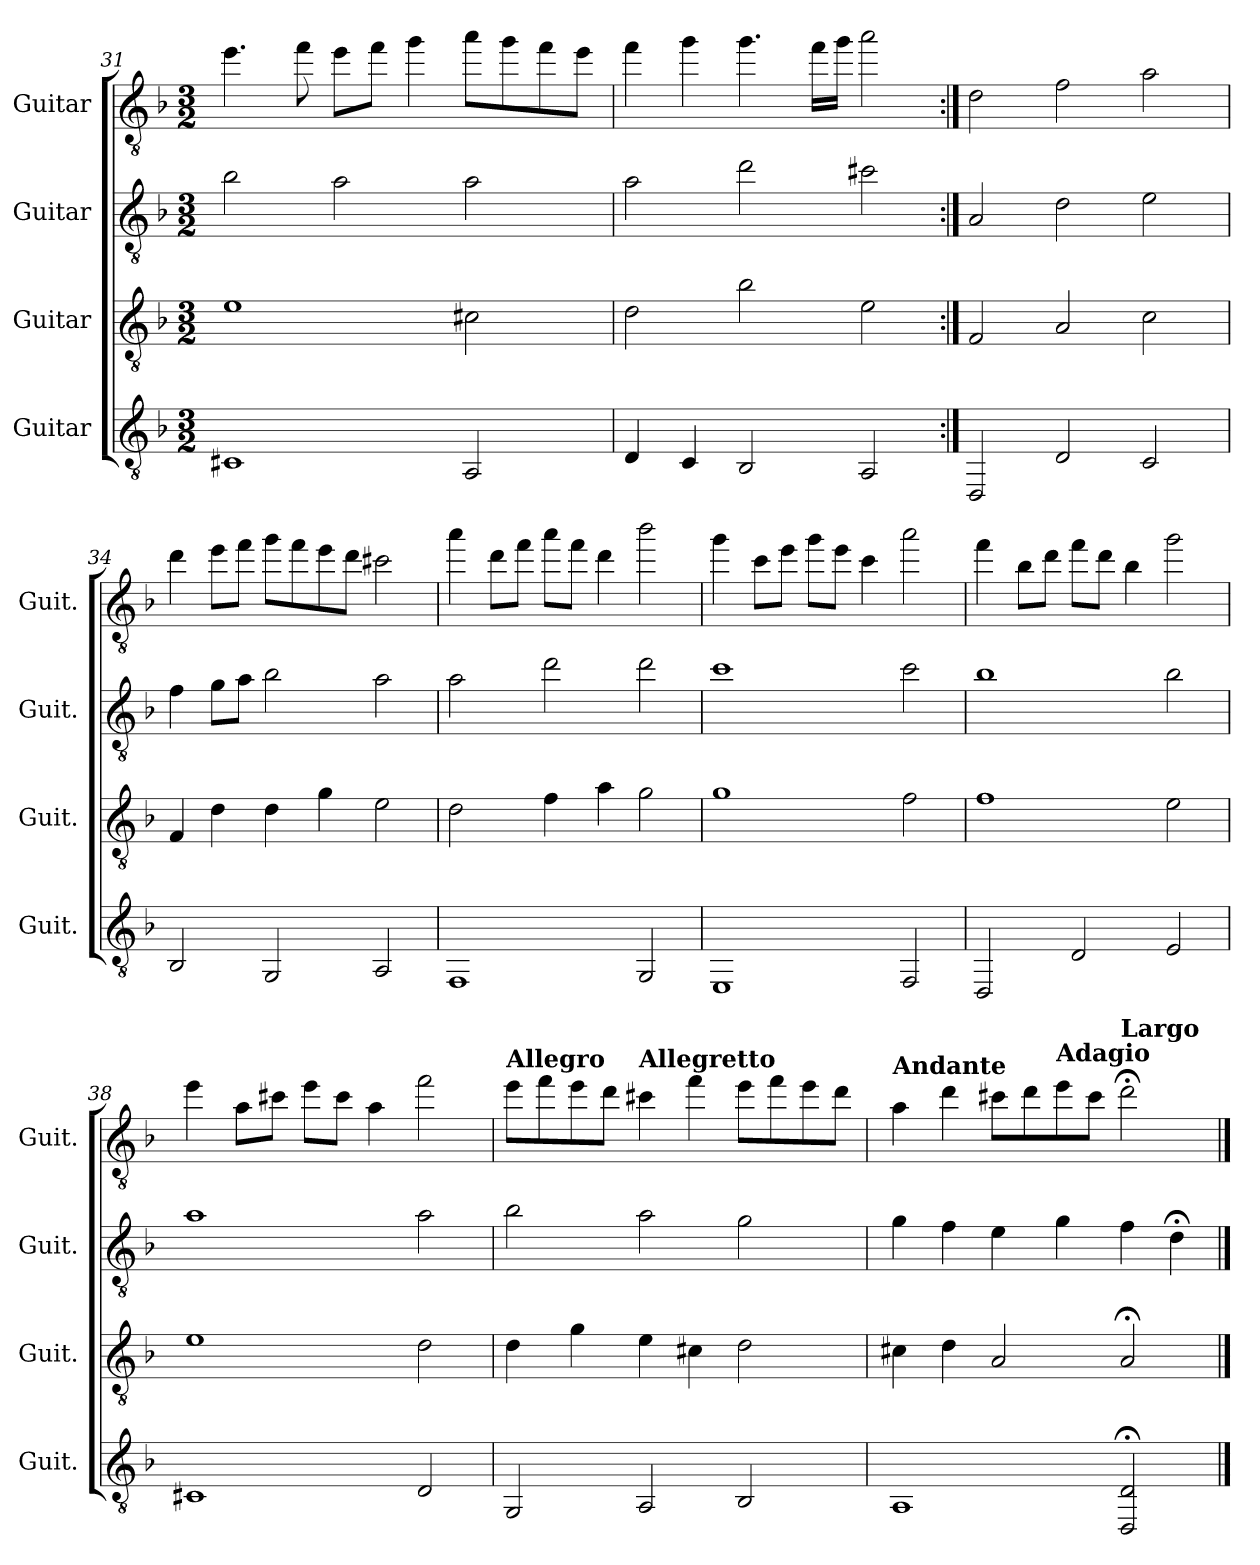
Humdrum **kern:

**kern	**kern	**kern	**kern
*part4	*part3	*part2	*part1
*staff4	*staff3	*staff2	*staff1
*I"Guitar	*I"Guitar	*I"Guitar	*I"Guitar
*I'Guit.	*I'Guit.	*I'Guit.	*I'Guit.
*clefGv2	*clefGv2	*clefGv2	*clefGv2
*k[b-]	*k[b-]	*k[b-]	*k[b-]
*M3/2	*M3/2	*M3/2	*M3/2
=31	=31	=31	=31
1C#X	1e	2b-\	4.ee\
.	.	.	8ff\
.	.	2a\	8ee\L
.	.	.	8ff\J
.	.	.	4gg\
2AA/	2c#X\	2a\	8aa\L
.	.	.	8gg\
.	.	.	8ff\
.	.	.	8ee\J
!!LO:LB:g=z
=32	=32	=32	=32
4D/	2d\	2a\	4ff\
4C/	.	.	4gg\
2BB-/	2b-\	2dd\	4.gg\
.	.	.	16ff\LL
.	.	.	16gg\JJ
2AA/	2e\	2cc#X\	2aa\
=33:|!	=33:|!	=33:|!	=33:|!
2DD/	2F/	2A/	2d\
2D/	2A/	2d\	2f\
2C/	2c\	2e\	2a\
=34	=34	=34	=34
2BB-/	4F/	4f\	4dd\
.	4d\	8g\L	8ee\L
.	.	8a\J	8ff\J
2GG/	4d\	2b-\	8gg\L
.	.	.	8ff\
.	4g\	.	8ee\
.	.	.	8dd\J
2AA/	2e\	2a\	2cc#X\
=35	=35	=35	=35
1FF	2d\	2a\	4aa\
.	.	.	8dd\L
.	.	.	8ff\J
.	4f\	2dd\	8aa\L
.	.	.	8ff\J
.	4a\	.	4dd\
2GG/	2g\	2dd\	2bb-\
=36	=36	=36	=36
1EE	1g	1cc	4gg\
.	.	.	8cc\L
.	.	.	8ee\J
.	.	.	8gg\L
.	.	.	8ee\J
.	.	.	4cc\
2FF/	2f\	2cc\	2aa\
=37	=37	=37	=37
2DD/	1f	1b-	4ff\
.	.	.	8b-\L
.	.	.	8dd\J
2D/	.	.	8ff\L
.	.	.	8dd\J
.	.	.	4b-\
2E/	2e\	2b-\	2gg\
!!LO:LB:g=z
=38	=38	=38	=38
1C#X	1e	1a	4ee\
.	.	.	8a\L
.	.	.	8cc#X\J
.	.	.	8ee\L
.	.	.	8cc#\J
.	.	.	4a\
2D/	2d\	2a\	2ff\
=39	=39	=39	=39
!	!	!	!LO:TX:a:B:t=Allegro
2GG/	4d\	2b-\	8ee\L
.	.	.	8ff\
.	4g\	.	8ee\
.	.	.	8dd\J
!	!	!	!LO:TX:a:B:t=Allegretto
2AA/	4e\	2a\	4cc#X\
.	4c#X\	.	4ff\
2BB-/	2d\	2g\	8ee\L
.	.	.	8ff\
.	.	.	8ee\
.	.	.	8dd\J
=40	=40	=40	=40
!	!	!	!LO:TX:a:B:t=Andante
1AA	4c#X\	4g\	4a\
.	4d\	4f\	4dd\
.	2A/	4e\	8cc#X\L
.	.	.	8dd\
!	!	!	!LO:TX:a:B:t=Adagio
.	.	4g\	8ee\
.	.	.	8cc#\J
!	!	!	!LO:TX:a:B:t=Largo
2DD/; 2D/;	2A;/	4f\	2dd;<\
.	.	4d;<\	.
==	==	==	==
*-	*-	*-	*-
